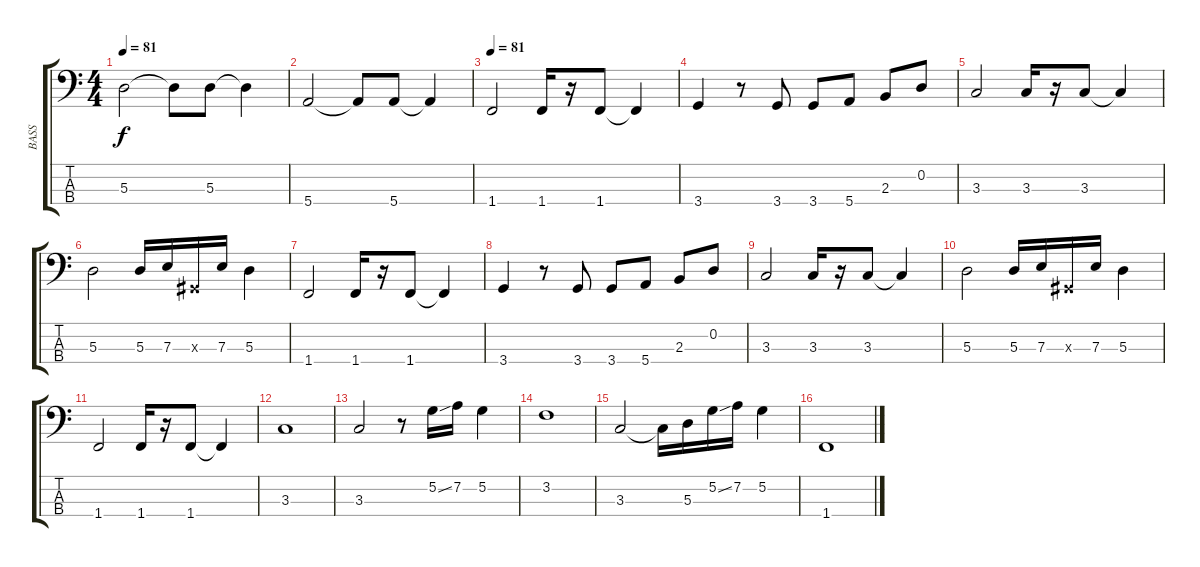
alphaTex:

\track ("BASS" "BASS") {instrument electricbassfinger}
\staff {score tabs}
\tuning (G2 D2 A1 E1) {hide}
\ts (4 4)
\tempo 81
\clef f4
\ks c
5.3.2{dy f} 5.3{t}.8 5.3.8 5.3{t}.4 |
5.4.2 5.4{t}.8 5.4.8 5.4{t}.4 |
\tempo 81
1.4.2 1.4.16 r.16 1.4.8 1.4{t}.4 |
3.4.4 r.8 3.4.8 3.4.8 5.4.8 2.3.8 0.2.8 |
3.3.2 3.3.16 r.16 3.3.8 3.3{t}.4 |
5.3.2 5.3.16 7.3.16 -1.3{x}.16 7.3.16 5.3.4 |
1.4.2 1.4.16 r.16 1.4.8 1.4{t}.4 |
3.4.4 r.8 3.4.8 3.4.8 5.4.8 2.3.8 0.2.8 |
3.3.2 3.3.16 r.16 3.3.8 3.3{t}.4 |
5.3.2 5.3.16 7.3.16 -1.3{x}.16 7.3.16 5.3.4 |
1.4.2 1.4.16 r.16 1.4.8 1.4{t}.4 |
3.3.1 |
3.3.2 r.8 5.2{ss}.16 7.2.16 5.2.4 |
3.2.1 |
3.3.2 3.3{t}.16 5.3.16 5.2{ss}.16 7.2.16 5.2.4 |
1.4.1
